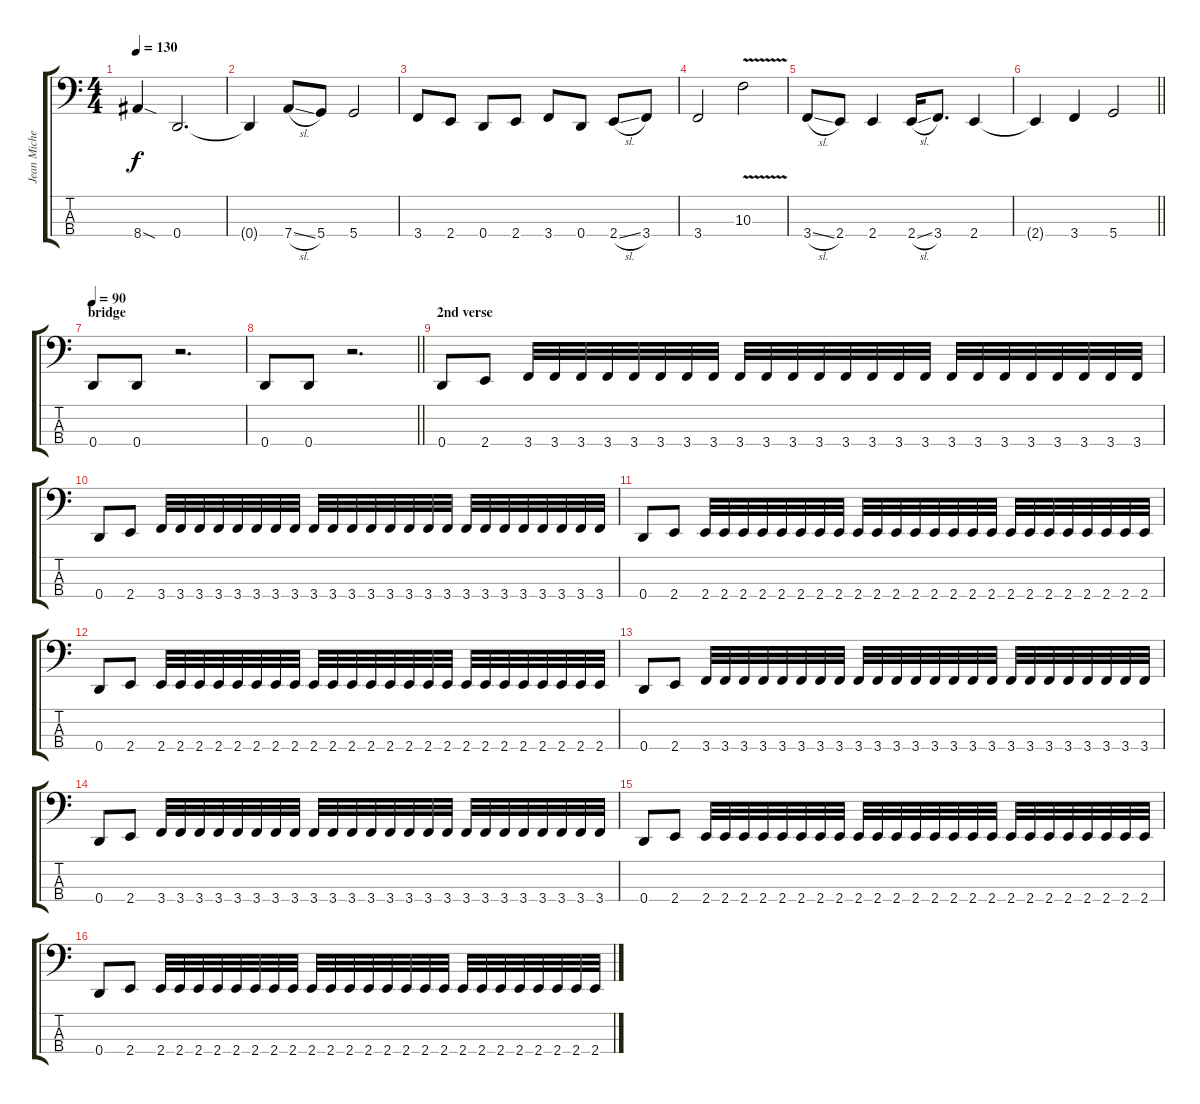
\track ("Jean Michel Labadie" "Jean Miche") {instrument electricbasspick}
\staff {score tabs}
\tuning (F2 C2 G1 D1) {hide}
\ts (4 4)
\tempo 130
\clef f4
\ks c
8.4{sod}.4{dy f} 0.4.2{d} |
0.4{t}.4 7.4{sl}.8 5.4.8 5.4.2 |
3.4.8 2.4.8 0.4.8 2.4.8 3.4.8 0.4.8 2.4{sl}.8 3.4.8 |
3.4.2 10.3{v}.2 |
3.4{sl}.8 2.4.8 2.4.4 2.4{sl}.16 3.4.8{d} 2.4.4 |
\barLineRight lightlight
2.4{t}.4 3.4.4 5.4.2 |
\section ("" "bridge")
\tempo 90
0.4.8 0.4.8 r.2{d} |
\barLineRight lightlight
0.4.8 0.4.8 r.2{d} |
\section ("" "2nd verse")
0.4.8 2.4.8 3.4.32 3.4.32 3.4.32 3.4.32 3.4.32 3.4.32 3.4.32 3.4.32 3.4.32 3.4.32 3.4.32 3.4.32 3.4.32 3.4.32 3.4.32 3.4.32 3.4.32 3.4.32 3.4.32 3.4.32 3.4.32 3.4.32 3.4.32 3.4.32 |
0.4.8 2.4.8 3.4.32 3.4.32 3.4.32 3.4.32 3.4.32 3.4.32 3.4.32 3.4.32 3.4.32 3.4.32 3.4.32 3.4.32 3.4.32 3.4.32 3.4.32 3.4.32 3.4.32 3.4.32 3.4.32 3.4.32 3.4.32 3.4.32 3.4.32 3.4.32 |
0.4.8 2.4.8 2.4.32 2.4.32 2.4.32 2.4.32 2.4.32 2.4.32 2.4.32 2.4.32 2.4.32 2.4.32 2.4.32 2.4.32 2.4.32 2.4.32 2.4.32 2.4.32 2.4.32 2.4.32 2.4.32 2.4.32 2.4.32 2.4.32 2.4.32 2.4.32 |
0.4.8 2.4.8 2.4.32 2.4.32 2.4.32 2.4.32 2.4.32 2.4.32 2.4.32 2.4.32 2.4.32 2.4.32 2.4.32 2.4.32 2.4.32 2.4.32 2.4.32 2.4.32 2.4.32 2.4.32 2.4.32 2.4.32 2.4.32 2.4.32 2.4.32 2.4.32 |
0.4.8 2.4.8 3.4.32 3.4.32 3.4.32 3.4.32 3.4.32 3.4.32 3.4.32 3.4.32 3.4.32 3.4.32 3.4.32 3.4.32 3.4.32 3.4.32 3.4.32 3.4.32 3.4.32 3.4.32 3.4.32 3.4.32 3.4.32 3.4.32 3.4.32 3.4.32 |
0.4.8 2.4.8 3.4.32 3.4.32 3.4.32 3.4.32 3.4.32 3.4.32 3.4.32 3.4.32 3.4.32 3.4.32 3.4.32 3.4.32 3.4.32 3.4.32 3.4.32 3.4.32 3.4.32 3.4.32 3.4.32 3.4.32 3.4.32 3.4.32 3.4.32 3.4.32 |
0.4.8 2.4.8 2.4.32 2.4.32 2.4.32 2.4.32 2.4.32 2.4.32 2.4.32 2.4.32 2.4.32 2.4.32 2.4.32 2.4.32 2.4.32 2.4.32 2.4.32 2.4.32 2.4.32 2.4.32 2.4.32 2.4.32 2.4.32 2.4.32 2.4.32 2.4.32 |
0.4.8 2.4.8 2.4.32 2.4.32 2.4.32 2.4.32 2.4.32 2.4.32 2.4.32 2.4.32 2.4.32 2.4.32 2.4.32 2.4.32 2.4.32 2.4.32 2.4.32 2.4.32 2.4.32 2.4.32 2.4.32 2.4.32 2.4.32 2.4.32 2.4.32 2.4.32
